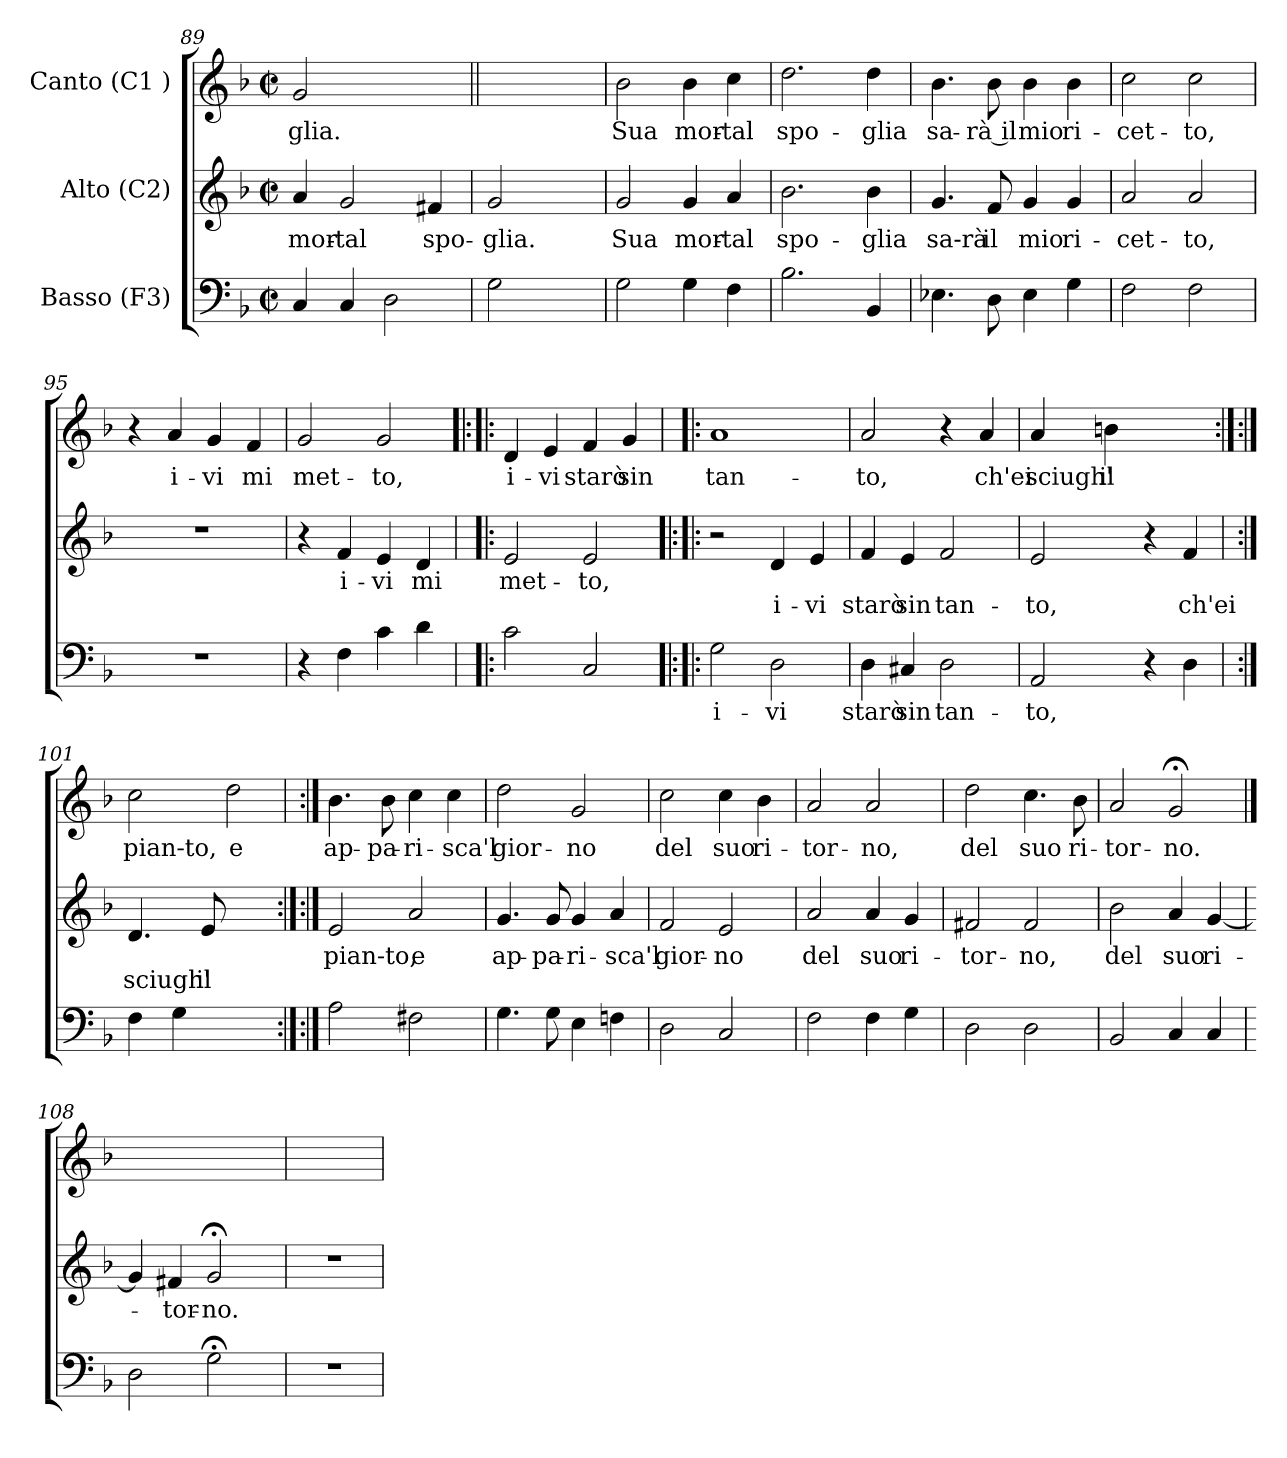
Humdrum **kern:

**kern	**text	**kern	**text	**text	**kern	**text
*part3	*part3	*part2	*part2	*part2	*part1	*part1
*staff3	*staff3	*staff2	*staff2	*staff2	*staff1	*staff1
*I"Basso (F3)	*	*I"Alto (C2)	*	*	*I"Canto (C1 )	*
*clefF4	*	*clefG2	*	*	*clefG2	*
*k[b-]	*	*k[b-]	*	*	*k[b-]	*
*F:	*	*F:	*	*	*F:	*
*M2/2	*	*M2/2	*	*	*M2/2	*
*met(c|)	*	*met(c|)	*	*	*met(c|)	*
=89	=89	=89	=89	=89	=89	=89
!	!	!	!LO:LY:b	!	!	!LO:LY:b
4C/	.	4a/	mor-	.	2g/	-glia.
!	!	!	!LO:LY:b	!	!	!
4C/	.	2g/	-tal	.	.	.
2D\	.	.	.	.	2ryy	.
!	!	!	!LO:LY:b	!	!	!
.	.	4f#X/	spo-	.	.	.
=90	=90||	=90	=90||	=90||	=90||	=90||
!	!	!	!LO:LY:b	!	!	!
2G\	.	2g/	-glia.	.	4ryy	.
.	.	.	.	.	4ryy	.
=91	=91	=91	=91	=91	=91	=91
!	!	!	!LO:LY:b	!	!	!LO:LY:b
2G\	.	2g/	Sua	.	2b-\	Sua
!	!	!	!LO:LY:b	!	!	!LO:LY:b
4G\	.	4g/	mor-	.	4b-\	mor-
!	!	!	!LO:LY:b	!	!	!LO:LY:b
4F\	.	4a/	-tal	.	4cc\	-tal
=92	=92	=92	=92	=92	=92	=92
!	!	!	!LO:LY:b	!	!	!LO:LY:b
2.B-\	.	2.b-\	spo-	.	2.dd\	spo-
!	!	!	!LO:LY:b	!	!	!LO:LY:b
4BB-/	.	4b-\	-glia	.	4dd\	-glia
=93	=93	=93	=93	=93	=93	=93
!	!	!	!LO:LY:b	!	!	!LO:LY:b
4.E-X\	.	4.g/	sa-rà	.	4.b-\	sa-
!	!	!	!LO:LY:b	!	!	!LO:LY:b
8D\	.	8f/	il	.	8b-\	-rà il
!	!	!	!LO:LY:b	!	!	!LO:LY:b
4E-\	.	4g/	mio	.	4b-\	mio
!	!	!	!LO:LY:b	!	!	!LO:LY:b
4G\	.	4g/	ri-	.	4b-\	ri-
=94	=94	=94	=94	=94	=94	=94
!	!	!	!LO:LY:b	!	!	!LO:LY:b
2F\	.	2a/	-cet-	.	2cc\	-cet-
!	!	!	!LO:LY:b	!	!	!LO:LY:b
2F\	.	2a/	-to,	.	2cc\	-to,
!!LO:LB:g=z
=95	=95	=95	=95	=95	=95	=95
1r	.	1r	.	.	4r	.
!	!	!	!	!	!	!LO:LY:b
.	.	.	.	.	4a/	i-
!	!	!	!	!	!	!LO:LY:b
.	.	.	.	.	4g/	-vi
!	!	!	!	!	!	!LO:LY:b
.	.	.	.	.	4f/	mi
!!LO:LB:g=z
=96	=96	=96	=96	=96	=96	=96
!	!	!	!	!	!	!LO:LY:b
4r	.	4r	.	.	2g/	met-
!	!	!	!LO:LY:b	!	!	!
4F\	.	4f/	i-	.	.	.
!	!	!	!LO:LY:b	!	!	!LO:LY:b
4c\	.	4e/	-vi	.	2g/	-to,
!	!	!	!LO:LY:b	!	!	!
4d\	.	4d/	mi	.	.	.
=97	=97!|:	=97	=97!|:	=97!|:	=97!|:	=97!|:
!	!	!	!LO:LY:b	!	!	!LO:LY:b
2c\	.	2e/	met-	.	4d/	i-
!	!	!	!	!	!	!LO:LY:b
.	.	.	.	.	4e/	-vi
!	!	!	!LO:LY:b	!	!	!LO:LY:b
2C/	.	2e/	-to,	.	4f/	starò
!	!	!	!	!	!	!LO:LY:b
.	.	.	.	.	4g/	sin
=98!|:	=98	=98!|:	=98	=98	=98	=98
!	!LO:LY:b	!	!	!	!	!LO:LY:b
2G\	i-	2r	.	.	1a	tan-
!	!LO:LY:b	!	!	!LO:LY:b	!	!
2D\	-vi	4d/	.	i-	.	.
!	!	!	!	!LO:LY:b	!	!
.	.	4e/	.	-vi	.	.
=99	=99	=99	=99	=99	=99	=99
!	!LO:LY:b	!	!	!LO:LY:b	!	!LO:LY:b
4D\	starò	4f/	.	starò	2a/	-to,
!	!LO:LY:b	!	!	!LO:LY:b	!	!
4C#X/	sin	4e/	.	sin	.	.
!	!LO:LY:b	!	!	!LO:LY:b	!	!
2D\	tan-	2f/	.	tan-	4r	.
!	!	!	!	!	!	!LO:LY:b
.	.	.	.	.	4a/	ch'ei
=100	=100	=100	=100	=100	=100	=100
!	!LO:LY:b	!	!	!LO:LY:b	!	!LO:LY:b
2AA/	-to,	2e/	.	-to,	4a/	sciugh'
!	!	!	!	!	!	!LO:LY:b
.	.	.	.	.	4bn\	il
4r	.	4r	.	.	2ryy	.
!	!	!	!	!LO:LY:b	!	!
4D\	.	4f/	.	ch'ei	.	.
!!LO:LB:g=z
=101	=101:|!	=101	=101:|!	=101:|!	=101:|!	=101:|!
!	!	!	!	!LO:LY:b	!	!LO:LY:b
4F\	.	4.d/	.	sciugh'	2cc\	pian-to,
4G\	.	.	.	.	.	.
!	!	!	!	!LO:LY:b	!	!
.	.	8e/	.	il	.	.
!	!	!	!	!	!	!LO:LY:b
2ryy	.	2ryy	.	.	2dd\	e
!!LO:LB:g=z
=102:|!	=102	=102:|!	=102	=102	=102	=102
!	!	!	!LO:LY:b	!	!	!LO:LY:b
2A\	.	2e/	pian-to,	.	4.b-\	ap-
!	!	!	!	!	!	!LO:LY:b
.	.	.	.	.	8b-\	-pa-
!	!	!	!LO:LY:b	!	!	!LO:LY:b
2F#X\	.	2a/	e	.	4cc\	-ri-
!	!	!	!	!	!	!LO:LY:b
.	.	.	.	.	4cc\	-sca'l
=103	=103	=103	=103	=103	=103	=103
!	!	!	!LO:LY:b	!	!	!LO:LY:b
4.G\	.	4.g/	ap-	.	2dd\	gior-
!	!	!	!LO:LY:b	!	!	!
8G\	.	8g/	-pa-	.	.	.
!	!	!	!LO:LY:b	!	!	!LO:LY:b
4E\	.	4g/	-ri-	.	2g/	-no
!	!	!	!LO:LY:b	!	!	!
4Fn\	.	4a/	-sca'l	.	.	.
=104	=104	=104	=104	=104	=104	=104
!	!	!	!LO:LY:b	!	!	!LO:LY:b
2D\	.	2f/	gior-	.	2cc\	del
!	!	!	!LO:LY:b	!	!	!LO:LY:b
2C/	.	2e/	-no	.	4cc\	suo
!	!	!	!	!	!	!LO:LY:b
.	.	.	.	.	4b-\	ri-
=105	=105	=105	=105	=105	=105	=105
!	!	!	!LO:LY:b	!	!	!LO:LY:b
2F\	.	2a/	del	.	2a/	-tor-
!	!	!	!LO:LY:b	!	!	!LO:LY:b
4F\	.	4a/	suo	.	2a/	-no,
!	!	!	!LO:LY:b	!	!	!
4G\	.	4g/	ri-	.	.	.
=106	=106	=106	=106	=106	=106	=106
!	!	!	!LO:LY:b	!	!	!LO:LY:b
2D\	.	2f#X/	-tor-	.	2dd\	del
!	!	!	!LO:LY:b	!	!	!LO:LY:b
2D\	.	2f#/	-no,	.	4.cc\	suo
!	!	!	!	!	!	!LO:LY:b
.	.	.	.	.	8b-\	ri-
=107	=107	=107	=107	=107	=107	=107
!	!	!	!LO:LY:b	!	!	!LO:LY:b
2BB-/	.	2b-\	del	.	2a/	-tor-
!	!	!	!LO:LY:b	!	!	!LO:LY:b
4C/	.	4a/	suo	.	2g;</	-no.
!	!	!	!LO:LY:b	!	!	!
4C/	.	[4g/	ri-	.	.	.
=108	==108	=108	==108	==108	==108	==108
2D\	.	4g/]	.	.	4ryy	.
!	!	!	!LO:LY:b	!	!	!
.	.	4f#X/	-tor-	.	4ryy	.
!	!	!	!LO:LY:b	!	!	!
2G;<\	.	2g;</	-no.	.	4ryy	.
.	.	.	.	.	4ryy	.
=	=	=	=	=	=	=
1r	.	1r	.	.	1ryy	.
=	=	=	=	=	=	=
*-	*-	*-	*-	*-	*-	*-
